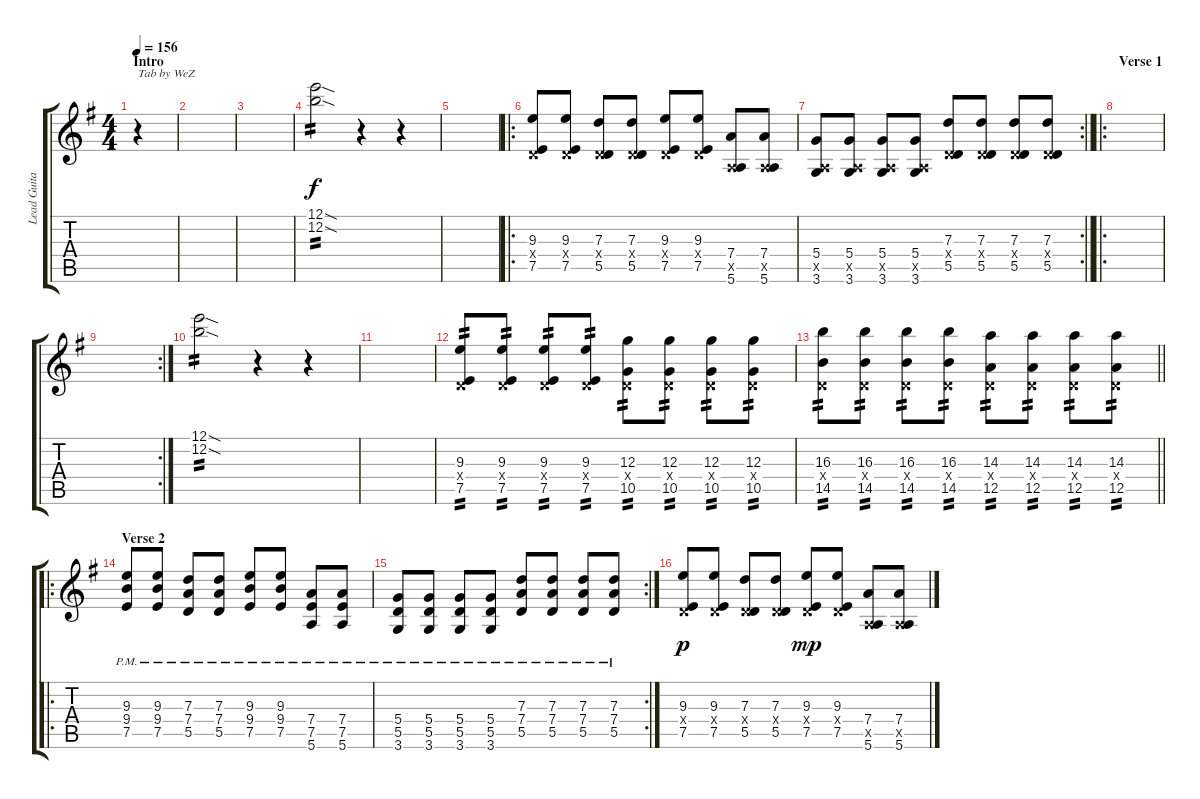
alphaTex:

\track ("Lead Guitar" "Lead Guita") {instrument distortionguitar}
\staff {score tabs}
\tuning (E4 B3 G3 D3 A2 E2) {hide}
\ts (4 4)
\section ("" "Intro")
\tempo 156
\clef g2
\ks g
r.4{txt "Tab by WeZ" dy f instrument distortionguitar} |
|
|
(12.1{sod} 12.2{sod}).2{tp 2} r.4 r.4 |
|
\ro
(9.3 0.4{x} 7.5).8 (9.3 0.4{x} 7.5).8 (7.3 0.4{x} 5.5).8 (7.3 0.4{x} 5.5).8 (9.3 0.4{x} 7.5).8 (9.3 0.4{x} 7.5).8 (7.4 0.5{x} 5.6).8 (7.4 0.5{x} 5.6).8 |
\rc 2
\barLineRight lightlight
(5.4 0.5{x} 3.6).8 (5.4 0.5{x} 3.6).8 (5.4 0.5{x} 3.6).8 (5.4 0.5{x} 3.6).8 (7.3 0.4{x} 5.5).8 (7.3 0.4{x} 5.5).8 (7.3 0.4{x} 5.5).8 (7.3 0.4{x} 5.5).8 |
\ro
\section ("" "Verse 1")
|
\rc 2
|
(12.1{sod} 12.2{sod}).2{tp 2} r.4 r.4 |
|
(9.3 0.4{x} 7.5).8{tp 2} (9.3 0.4{x} 7.5).8{tp 2} (9.3 0.4{x} 7.5).8{tp 2} (9.3 0.4{x} 7.5).8{tp 2} (12.3 0.4{x} 10.5).8{tp 2} (12.3 0.4{x} 10.5).8{tp 2} (12.3 0.4{x} 10.5).8{tp 2} (12.3 0.4{x} 10.5).8{tp 2} |
\barLineRight lightlight
(16.3 0.4{x} 14.5).8{tp 2} (16.3 0.4{x} 14.5).8{tp 2} (16.3 0.4{x} 14.5).8{tp 2} (16.3 0.4{x} 14.5).8{tp 2} (14.3 0.4{x} 12.5).8{tp 2} (14.3 0.4{x} 12.5).8{tp 2} (14.3 0.4{x} 12.5).8{tp 2} (14.3 0.4{x} 12.5).8{tp 2} |
\ro
\section ("" "Verse 2")
(9.3{pm} 9.4{pm} 7.5{pm}).8 (9.3{pm} 9.4{pm} 7.5{pm}).8 (7.3{pm} 7.4{pm} 5.5{pm}).8 (7.3{pm} 7.4{pm} 5.5{pm}).8 (9.3{pm} 9.4{pm} 7.5{pm}).8 (9.3{pm} 9.4{pm} 7.5{pm}).8 (7.4{pm} 7.5{pm} 5.6{pm}).8 (7.4{pm} 7.5{pm} 5.6{pm}).8 |
\rc 2
(5.4{pm} 5.5{pm} 3.6{pm}).8 (5.4{pm} 5.5{pm} 3.6{pm}).8 (5.4{pm} 5.5{pm} 3.6{pm}).8 (5.4{pm} 5.5{pm} 3.6{pm}).8 (7.3{pm} 7.4{pm} 5.5{pm}).8 (7.3{pm} 7.4{pm} 5.5{pm}).8 (7.3{pm} 7.4{pm} 5.5{pm}).8 (7.3{pm} 7.4{pm} 5.5{pm}).8 |
(9.3 0.4{x} 7.5).8{dy p} (9.3 0.4{x} 7.5).8 (7.3 0.4{x} 5.5).8 (7.3 0.4{x} 5.5).8 (9.3 0.4{x} 7.5).8{dy mp} (9.3 0.4{x} 7.5).8 (7.4 0.5{x} 5.6).8 (7.4 0.5{x} 5.6).8
